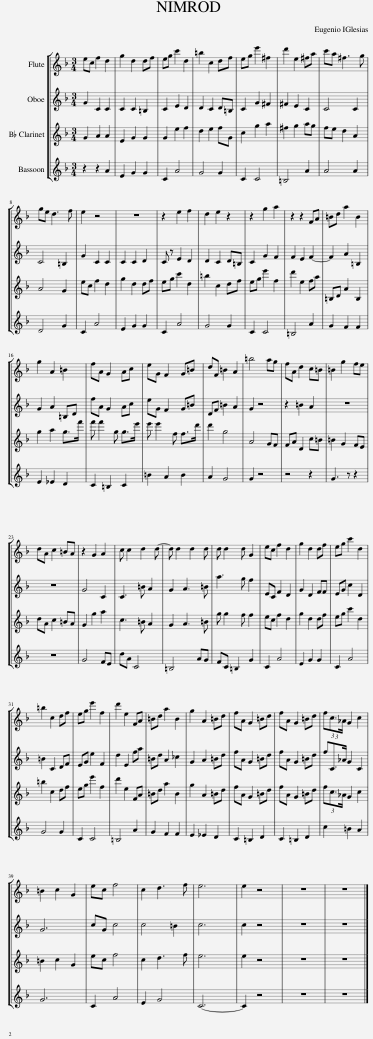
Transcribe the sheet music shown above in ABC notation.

X:1
%%score [ 1 2 3 4 ]
L:1/8
M:3/4
I:linebreak $
K:F
V:1 treble
V:2 treble
V:3 treble transpose=-2
V:4 treble
V:1
 ec f2 d2 | g2 d2 df | eg c'2 d2 | =b2 c2 df | eg e'2 ^f2 | %5
 d'2 e2 ^fa |$ c'a ^f3 g | ge d3 f | e2 z4 | z6 | %10
 z2 e2 f2 | d2 e2 z2 | z2 g2 a2 | z2 z2 FA |$ =Bd a2 B2 | %15
[K:F] g2 A2 =B2 | fA G2 Ac | eG F2 G=B | dF =B2 A2 | =b4 ag |$ %20
 fA d2 c=B | =B2 g2 fe | dA c2 =BA | z2 G2 A2 | c c2 d2 d- | %25
 d d2 d2 d | d d2 d G2 |$ ec f2 d2 | g2 d2 df | eg c'2 d2 | %30
 =b2 c2 df | eg e'2 f2 | d'2 e2 FA | =Bd a2 B2 | g2 A2 =Bd |$ %35
 fA G2 =Bd | fA G2 =Bd | (3fc3/2_A/ G2 c2 | =B2 c2 G2 | ec f4 | %40
 c2 d3 f | e6 | e2 z4 | z6 | z6 |] %45
V:2
 G2 C2 C2 | C2 C2 =B,2 | C2 E2 D2 | D2 C2 D=B, | C2 G2 ^F2 | %5
 ^F2 E2 C2 |$ C4 C2 | C4 =B,2 | G2 C2 C2 | C2 C2 D2 | %10
 C z E2 D2 | D2 C2 D=B, | C2 G2 F2 | F2 E2 F2- |$ F2 A2 =B,2 | %15
[K:F] G2 A2 =B,D | fA G2 Ac | eG F2 G=B | DF =B2 A2 | G2 z4 |$ %20
 z2 =B2 A2 | z6 | z6 | G4 C2 | C3 =B A2 | %25
 G2 A3 =B | a3 g f2 |$ EC F2 D2 | G2 D2 FF | EG c2 D2 | %30
 =B2 C2 DF | EG e2 F2 | d2 E2 fa | =Bd A2 _c2 | G2 A2 =Bd |$ %35
 fA G2 =Bd | fA G2 =Bd | (3fC3/2_A/ G2 C2 | G6 | cG c4 | %40
 c4 =B2 | c6 | c2 z4 | z6 | z6 |] %45
V:3
 A2 =B2 B2 | ^F2 A2 A2 | A2 ^f2 g2 | e2 ^f2 gA | d2 a2 =b2 | %5
 ^g2 a2 =ba |$ g^f e2 =B2 | =B4 A2 | ^fd g2 e2 | a2 e2 eg | %10
 ^fa d'2 e2 | ^c'2 d2 eg | ^fa ^f'2 g2 | e'2 ^f2 g=b |$ ^CE =B2 C2 | %15
[K:F] a2 =b2 a>g' | g' g'2 a a>^f' | ^f' f'2 g g>e' | e'2 a4 | =B4 AG |$ %20
 G=B E2 d^c | ^c2 A2 G^F | e=B d2 ^cB | A2 a2 =b2 | d3 ^c =B2 | %25
 A2 =B3 ^c | a a2 g g2 |$ ^fd g2 e2 | a2 e2 eg | ^fa d'2 e2 | %30
 ^c'2 d2 eg | ^fa ^f'2 g2 | e'2 ^f2 G=B | ^ce =b2 c2 | a2 =B2 ^ce |$ %35
 g=B A2 ^ce | g=B A2 ^ce | (3gd3/2B/ A2 d2 | ^c2 d2 A2 | ^fd g4 | %40
 d2 e3 g | ^f6 | ^f2 z4 | z6 | z6 |] %45
V:4
 z2 z2 A2 | E2 G2 G2 | C2 A4 | G4 G2 | C2 C4 | %5
 =B,4 A2 |$ A4 A2 | D4 G2 | C2 A4 | E2 G2 G2 | %10
 C2 A4 | G4 G2 | C2 C4 | =B,4 A2 |$ G2 F2 F2 | %15
[K:F] E2 _E2 D2 | C2 =B,2 C2 | =B2 A2 B2 | A2 G4 | G2 z4 |$ %20
 z4 z2 | G3 z z2 | z6 | G4 FE | dA C4 | %25
 =B,4 AG | FC =B,2 G2 |$ C2 A4 | E2 G2 G2 | C2 A4 | %30
 G4 G2 | C2 C4 | =B,4 A2 | G2 F2 F2 | E2 _E2 D2 |$ %35
 C2 =B,2 D2 | C2 =B,2 D2 | c2 =B2 A2 | G6 | C2 A4 | %40
 E2 G4 | C6- | C2 z4 | z6 | z6 |] %45
